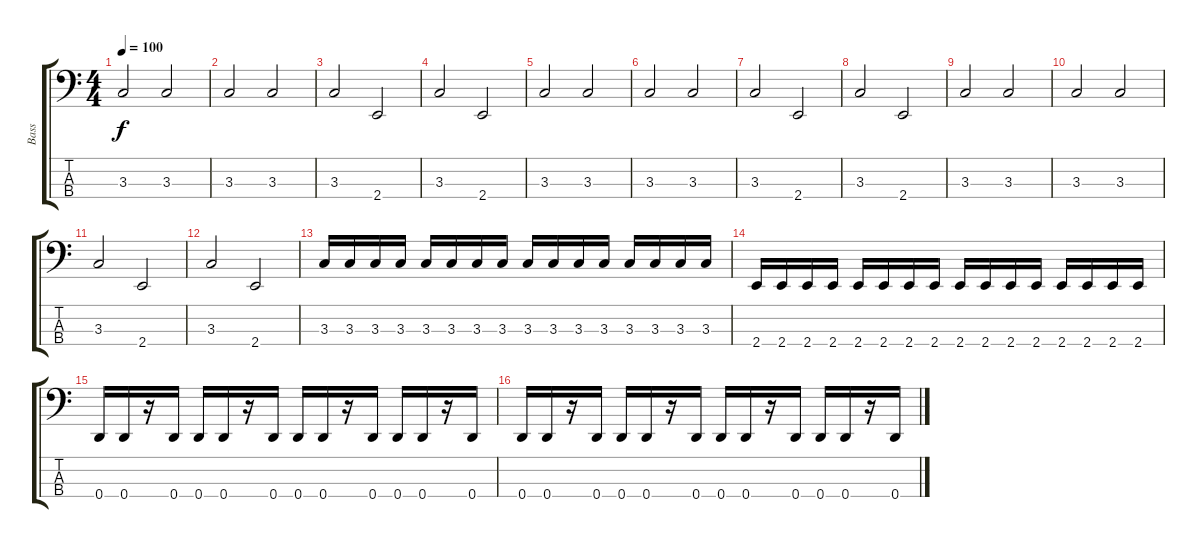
\track ("Bass" "Bass") {instrument electricbassfinger}
\staff {score tabs}
\tuning (G2 D2 A1 D1) {hide}
\ts (4 4)
\tempo 100
\clef f4
\ks c
3.3.2{dy f} 3.3.2 |
3.3.2 3.3.2 |
3.3.2 2.4.2 |
3.3.2 2.4.2 |
3.3.2 3.3.2 |
3.3.2 3.3.2 |
3.3.2 2.4.2 |
3.3.2 2.4.2 |
3.3.2 3.3.2 |
3.3.2 3.3.2 |
3.3.2 2.4.2 |
3.3.2 2.4.2 |
3.3.16 3.3.16 3.3.16 3.3.16 3.3.16 3.3.16 3.3.16 3.3.16 3.3.16 3.3.16 3.3.16 3.3.16 3.3.16 3.3.16 3.3.16 3.3.16 |
2.4.16 2.4.16 2.4.16 2.4.16 2.4.16 2.4.16 2.4.16 2.4.16 2.4.16 2.4.16 2.4.16 2.4.16 2.4.16 2.4.16 2.4.16 2.4.16 |
0.4.16 0.4.16 r.16 0.4.16 0.4.16 0.4.16 r.16 0.4.16 0.4.16 0.4.16 r.16 0.4.16 0.4.16 0.4.16 r.16 0.4.16 |
0.4.16 0.4.16 r.16 0.4.16 0.4.16 0.4.16 r.16 0.4.16 0.4.16 0.4.16 r.16 0.4.16 0.4.16 0.4.16 r.16 0.4.16
